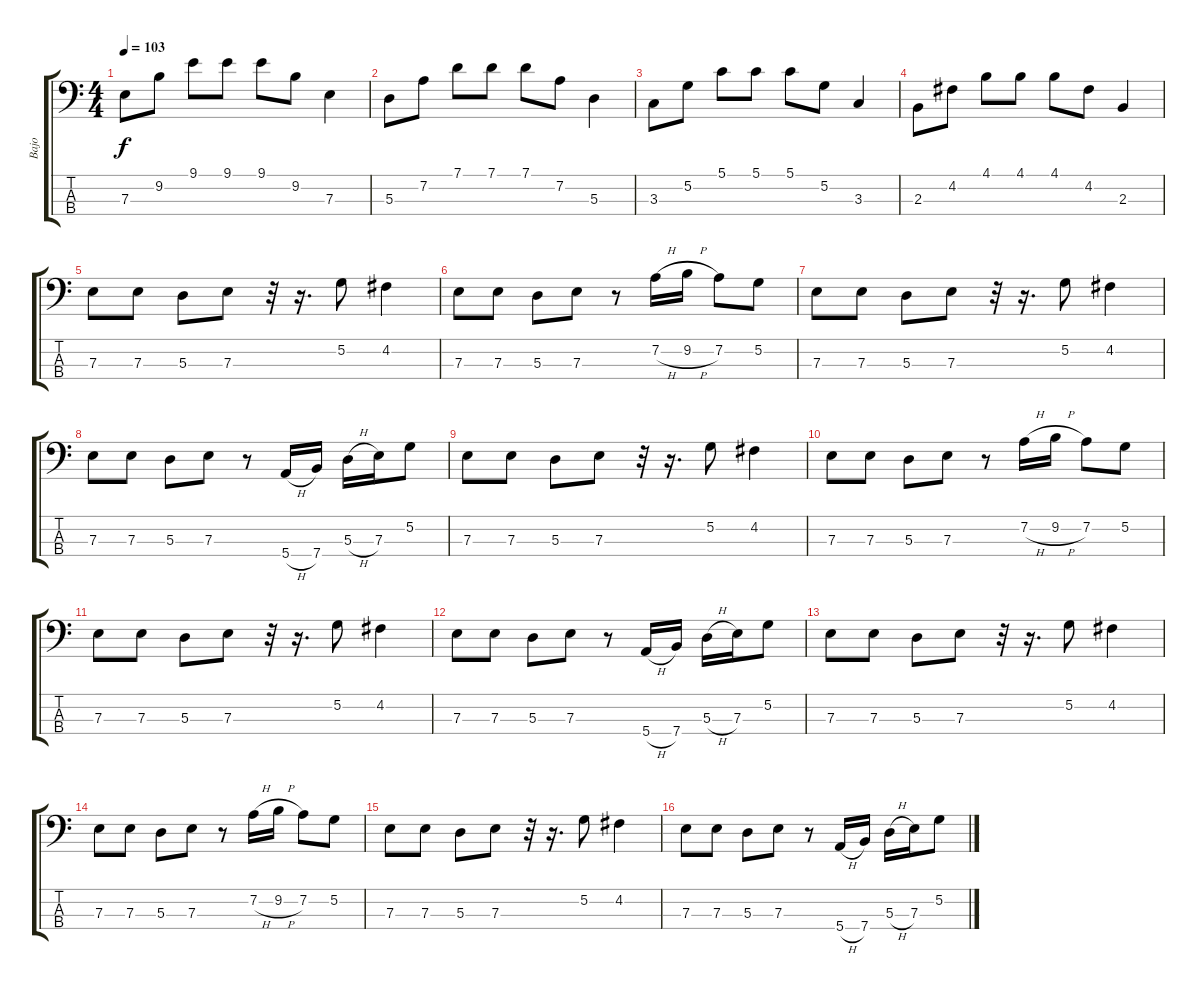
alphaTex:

\track ("Bajo" "Bajo") {instrument electricbassfinger}
\staff {score tabs}
\tuning (G2 D2 A1 E1) {hide}
\ts (4 4)
\tempo 103
\clef f4
\ks c
7.3.8{dy f} 9.2.8 9.1.8 9.1.8 9.1.8 9.2.8 7.3.4 |
5.3.8 7.2.8 7.1.8 7.1.8 7.1.8 7.2.8 5.3.4 |
3.3.8 5.2.8 5.1.8 5.1.8 5.1.8 5.2.8 3.3.4 |
2.3.8 4.2.8 4.1.8 4.1.8 4.1.8 4.2.8 2.3.4 |
7.3.8 7.3.8 5.3.8 7.3.8 r.32 r.16{d} 5.2.8 4.2.4 |
7.3.8 7.3.8 5.3.8 7.3.8 r.8 7.2{h}.16 9.2{h}.16 7.2.8 5.2.8 |
7.3.8 7.3.8 5.3.8 7.3.8 r.32 r.16{d} 5.2.8 4.2.4 |
7.3.8 7.3.8 5.3.8 7.3.8 r.8 5.4{h}.16 7.4.16 5.3{h}.16 7.3.16 5.2.8 |
7.3.8 7.3.8 5.3.8 7.3.8 r.32 r.16{d} 5.2.8 4.2.4 |
7.3.8 7.3.8 5.3.8 7.3.8 r.8 7.2{h}.16 9.2{h}.16 7.2.8 5.2.8 |
7.3.8 7.3.8 5.3.8 7.3.8 r.32 r.16{d} 5.2.8 4.2.4 |
7.3.8 7.3.8 5.3.8 7.3.8 r.8 5.4{h}.16 7.4.16 5.3{h}.16 7.3.16 5.2.8 |
7.3.8 7.3.8 5.3.8 7.3.8 r.32 r.16{d} 5.2.8 4.2.4 |
7.3.8 7.3.8 5.3.8 7.3.8 r.8 7.2{h}.16 9.2{h}.16 7.2.8 5.2.8 |
7.3.8 7.3.8 5.3.8 7.3.8 r.32 r.16{d} 5.2.8 4.2.4 |
7.3.8 7.3.8 5.3.8 7.3.8 r.8 5.4{h}.16 7.4.16 5.3{h}.16 7.3.16 5.2.8
